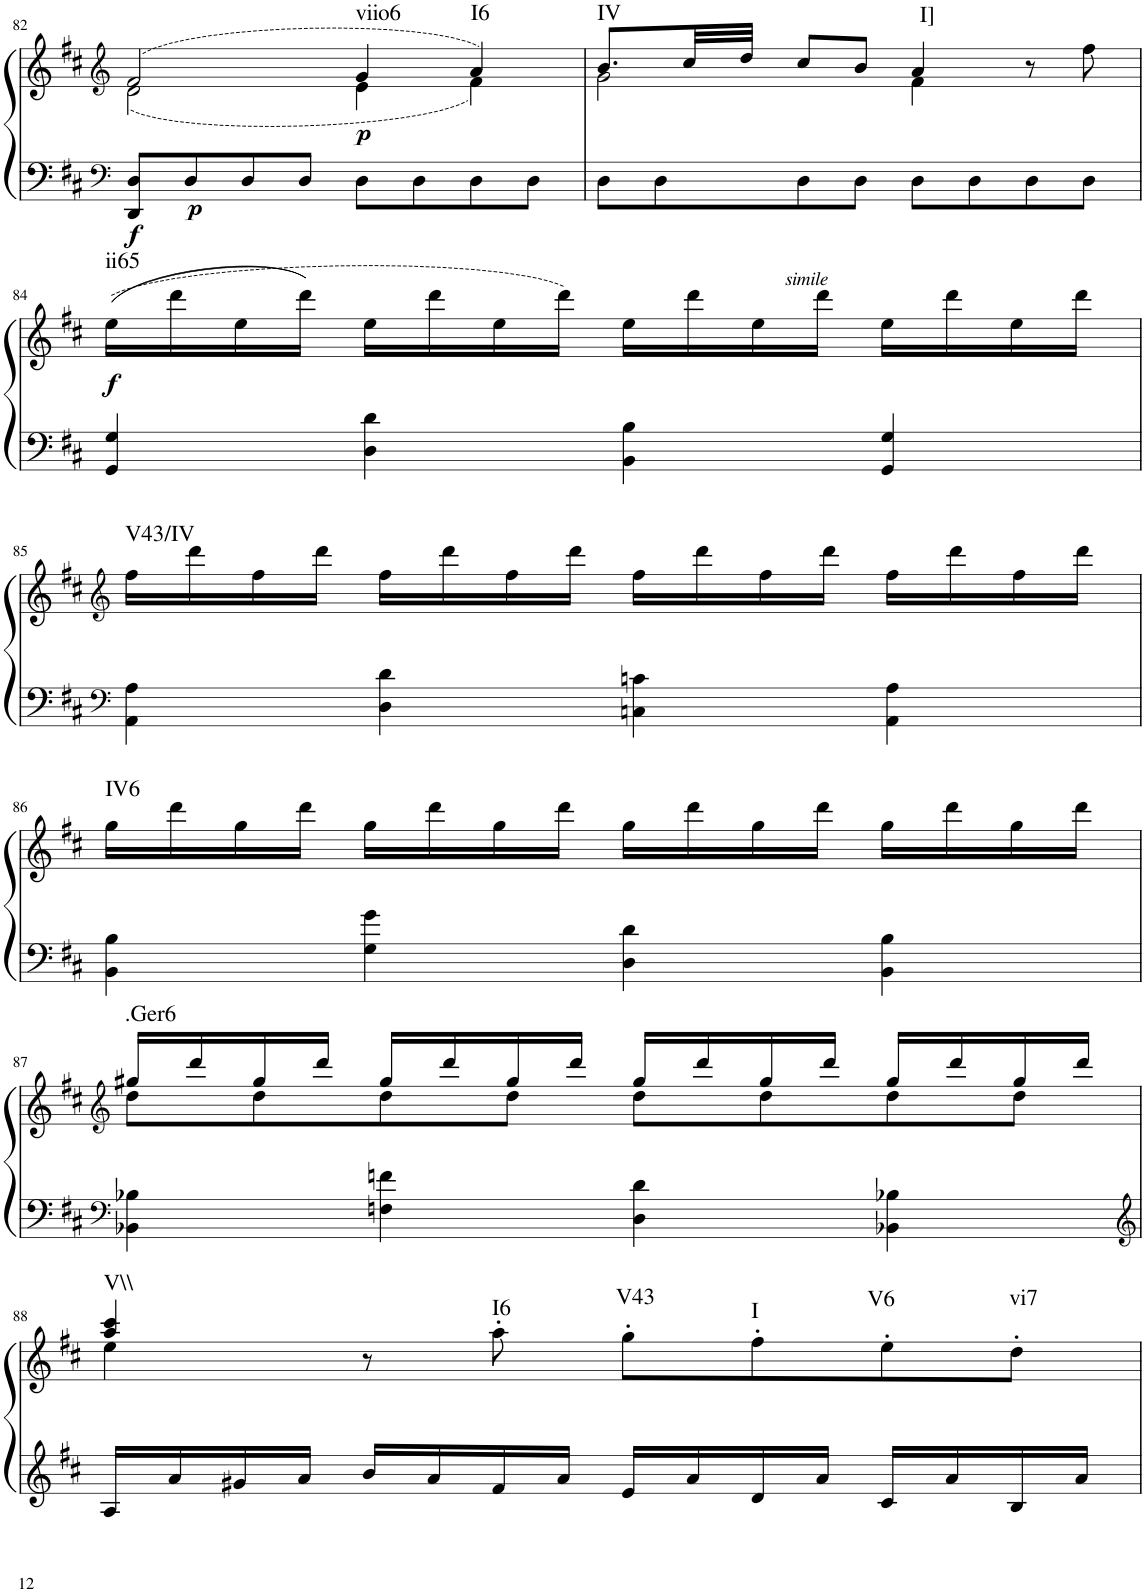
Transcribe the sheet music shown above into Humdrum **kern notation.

**kern	**kern	**dynam	**harte
*part1	*part1	*part1	*part1
*staff2	*staff1	*staff1/2	*
*I"unbenannt2	*	*	*
!!LO:PB:g=z
*clefF4	*clefG2	*	*
*k[f#c#]	*k[f#c#]	*	*
*M4/4	*M4/4	*	*
=82	=82	=82	=82
*	*^	*	*
!	!	!	!LO:DY:b=2	!
8DD/ 8D/L	(2f#/	(2d\	f	.
!	!	!	!LO:DY:b=2	!
8D/	.	.	p	.
8D/	.	.	.	.
8D/J	.	.	.	.
!	!	!	!LO:DY:b	!LO:H:kt=viio6
8D\L	4g/	4e\	p	N
8D\	.	.	.	.
!	!	!	!	!LO:H:kt=I6
8D\	4a/)	4f#\)	.	N
8D\J	.	.	.	.
=83	=83	=83	=83	=83
!	!	!	!	!LO:H:kt=IV
8D\L	8.b/L	2g\	.	N
8D\	.	.	.	.
.	32cc#/LL	.	.	.
.	32dd/JJJ	.	.	.
8D\	8cc#/L	.	.	.
8D\J	8b/J	.	.	.
!	!	!	!	!LO:H:kt=I]
8D\L	4a/	4f#\	.	N
8D\	.	.	.	.
8D\	8r	4ryy	.	.
8D\J	8ff#\	.	.	.
*	*v	*v	*	*
!!LO:LB:g=z
=84	=84	=84	=84
!	!	!LO:DY:b	!LO:H:kt=ii65
4GG/ 4G/	((16ee\LL	f	N
.	16ddd\	.	.
.	16ee\	.	.
.	16ddd\JJ)	.	.
4D\ 4d\	16ee\LL	.	.
.	16ddd\	.	.
.	16ee\	.	.
.	16ddd\JJ)	.	.
4BB\ 4B\	16ee\LL	.	.
.	16ddd\	.	.
.	16ee\	.	.
!	!LO:TX:a:i:t=simile	!	!
.	16ddd\JJ	.	.
4GG/ 4G/	16ee\LL	.	.
.	16ddd\	.	.
.	16ee\	.	.
.	16ddd\JJ	.	.
!!LO:LB:g=z
=85	=85	=85	=85
*clefF4	*clefG2	*	*
!	!	!	!LO:H:kt=V43/IV
4AA\ 4A\	16ff#\LL	.	N
.	16ddd\	.	.
.	16ff#\	.	.
.	16ddd\JJ	.	.
4D\ 4d\	16ff#\LL	.	.
.	16ddd\	.	.
.	16ff#\	.	.
.	16ddd\JJ	.	.
4Cn\ 4cn\	16ff#\LL	.	.
.	16ddd\	.	.
.	16ff#\	.	.
.	16ddd\JJ	.	.
4AA\ 4A\	16ff#\LL	.	.
.	16ddd\	.	.
.	16ff#\	.	.
.	16ddd\JJ	.	.
!!LO:LB:g=z
=86	=86	=86	=86
!	!	!	!LO:H:kt=IV6
4BB\ 4B\	16gg\LL	.	N
.	16ddd\	.	.
.	16gg\	.	.
.	16ddd\JJ	.	.
4G\ 4g\	16gg\LL	.	.
.	16ddd\	.	.
.	16gg\	.	.
.	16ddd\JJ	.	.
4D\ 4d\	16gg\LL	.	.
.	16ddd\	.	.
.	16gg\	.	.
.	16ddd\JJ	.	.
4BB\ 4B\	16gg\LL	.	.
.	16ddd\	.	.
.	16gg\	.	.
.	16ddd\JJ	.	.
!!LO:LB:g=z
=87	=87	=87	=87
*clefF4	*clefG2	*	*
*	*^	*	*
!	!	!	!	!LO:H:kt=.Ger6
4BB-X\ 4B-X\	16gg#X/LL	8dd\L	.	N
.	16ddd/	.	.	.
.	16gg#/	8dd\	.	.
.	16ddd/JJ	.	.	.
4Fn\ 4fn\	16gg#/LL	8dd\	.	.
.	16ddd/	.	.	.
.	16gg#/	8dd\J	.	.
.	16ddd/JJ	.	.	.
4D\ 4d\	16gg#/LL	8dd\L	.	.
.	16ddd/	.	.	.
.	16gg#/	8dd\	.	.
.	16ddd/JJ	.	.	.
4BB-X\ 4B-X\	16gg#/LL	8dd\	.	.
.	16ddd/	.	.	.
.	16gg#/	8dd\J	.	.
.	16ddd/JJ	.	.	.
!!LO:LB:g=z	!!
=88	=88	=88	=88	=88
*clefG2	*	*	*	*
!	!	!	!	!LO:H:kt=V\\
16A/LL	4aa/ 4ccc#/	4ee\	.	N
16a/	.	.	.	.
16g#X/	.	.	.	.
16a/JJ	.	.	.	.
16b/LL	8r	2.ryy	.	.
16a/	.	.	.	.
!	!	!	!	!LO:H:kt=I6
16f#/	8aa'>\	.	.	N
16a/JJ	.	.	.	.
!	!	!	!	!LO:H:kt=V43
16e/LL	8gg'>\L	.	.	N
16a/	.	.	.	.
!	!	!	!	!LO:H:kt=I
16d/	8ff#'>\	.	.	N
16a/JJ	.	.	.	.
!	!	!	!	!LO:H:kt=V6
16c#/LL	8ee'>\	.	.	N
16a/	.	.	.	.
!	!	!	!	!LO:H:kt=vi7
16B/	8dd'>\J	.	.	N
16a/JJ	.	.	.	.
*	*v	*v	*	*
=	=	=	=
*-	*-	*-	*-
